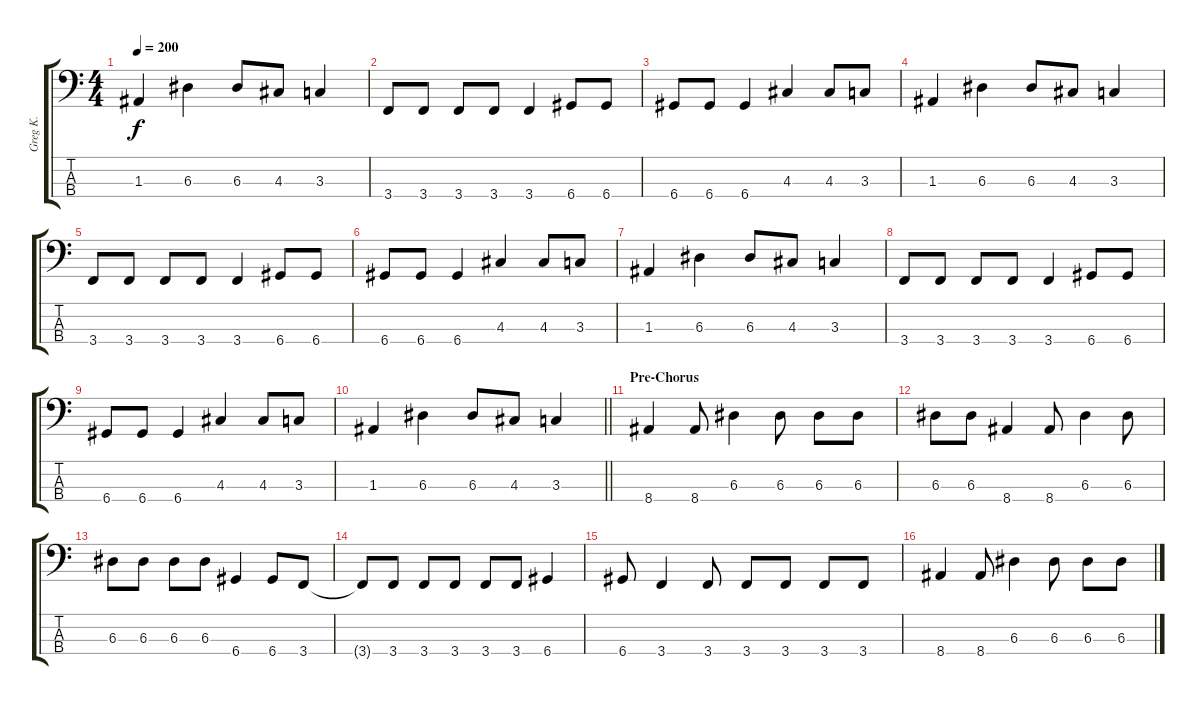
\track ("Greg K. " "Greg K. ") {instrument electricbasspick}
\staff {score tabs}
\tuning (G2 D2 A1 D1) {hide}
\ts (4 4)
\tempo 200
\clef f4
\ks c
1.3.4{dy f} 6.3.4 6.3.8 4.3.8 3.3.4 |
3.4.8 3.4.8 3.4.8 3.4.8 3.4.4 6.4.8 6.4.8 |
6.4.8 6.4.8 6.4.4 4.3.4 4.3.8 3.3.8 |
1.3.4 6.3.4 6.3.8 4.3.8 3.3.4 |
3.4.8 3.4.8 3.4.8 3.4.8 3.4.4 6.4.8 6.4.8 |
6.4.8 6.4.8 6.4.4 4.3.4 4.3.8 3.3.8 |
1.3.4 6.3.4 6.3.8 4.3.8 3.3.4 |
3.4.8 3.4.8 3.4.8 3.4.8 3.4.4 6.4.8 6.4.8 |
6.4.8 6.4.8 6.4.4 4.3.4 4.3.8 3.3.8 |
\barLineRight lightlight
1.3.4 6.3.4 6.3.8 4.3.8 3.3.4 |
\section ("" "Pre-Chorus")
8.4.4 8.4.8 6.3.4 6.3.8 6.3.8 6.3.8 |
6.3.8 6.3.8 8.4.4 8.4.8 6.3.4 6.3.8 |
6.3.8 6.3.8 6.3.8 6.3.8 6.4.4 6.4.8 3.4.8 |
3.4{t}.8 3.4.8 3.4.8 3.4.8 3.4.8 3.4.8 6.4.4 |
6.4.8 3.4.4 3.4.8 3.4.8 3.4.8 3.4.8 3.4.8 |
8.4.4 8.4.8 6.3.4 6.3.8 6.3.8 6.3.8
